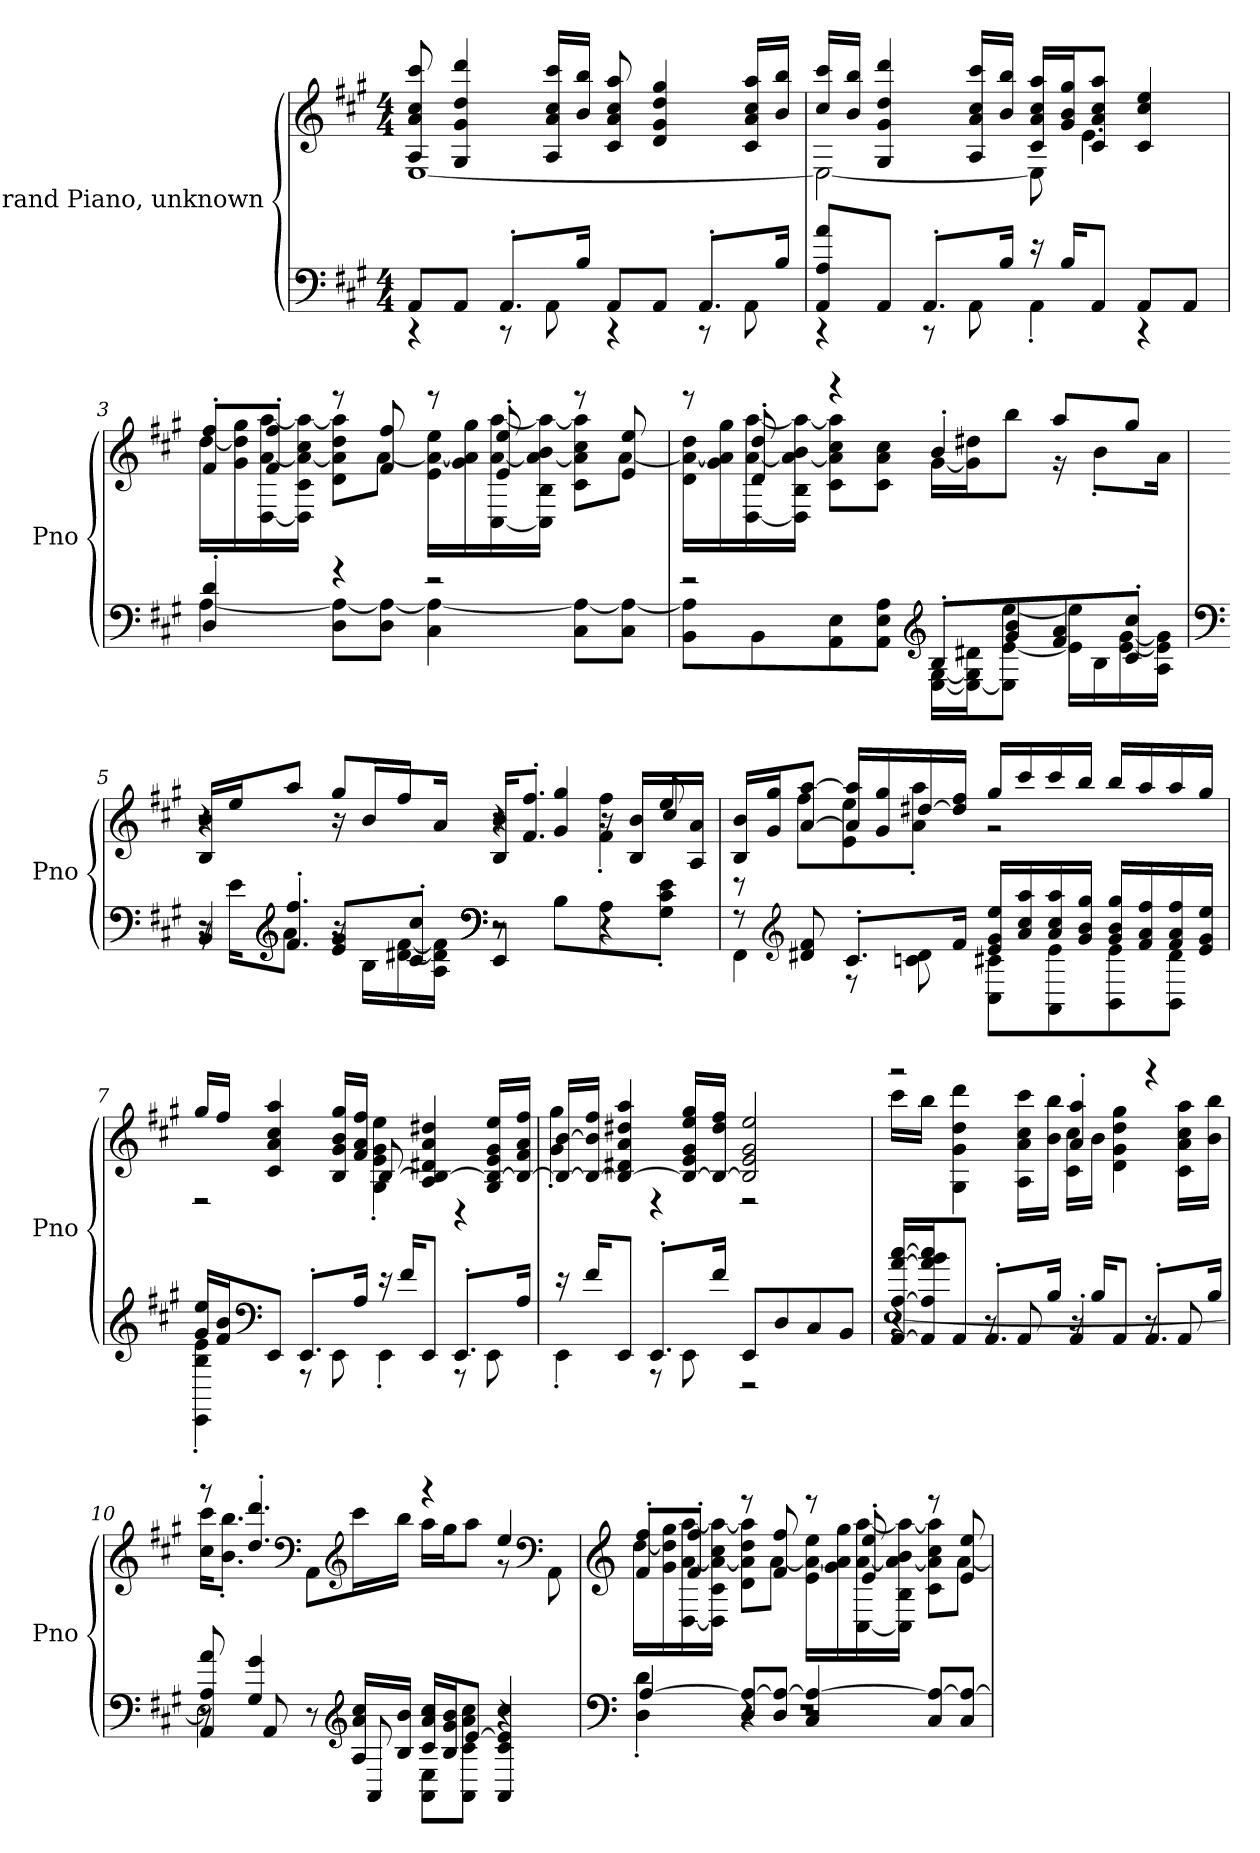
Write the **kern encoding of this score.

**kern	**kern
*part1	*part1
*staff2	*staff1
*I"Grand Piano, unknown	*
*I'Pno	*
*clefF4	*clefG2
*k[f#c#g#]	*k[f#c#g#]
*M4/4	*M4/4
*MM120	*MM120
=1	=1
*^	*^
8AA/L	4r	8A/ 8a/ 8cc#/ 8ccc#/	[1E
8AA/J	.	4G#/ 4g#/ 4dd/ 4ddd/	.
8.AA'/L	8r	.	.
.	8AA\	16A/ 16a/ 16cc#/ 16ccc#/LL	.
16B/Jk	.	16b/ 16bb/JJ	.
8AA/L	4r	8c#/ 8a/ 8cc#/ 8aa/	.
8AA/J	.	4d/ 4g#/ 4dd/ 4gg#/	.
8.AA'/L	8r	.	.
.	8AA\	16c#/ 16a/ 16cc#/ 16aa/LL	.
16B/Jk	.	16b/ 16bb/JJ	.
=2	=2	=2	=2
8AA/ 8A/ 8a/L	4r	16cc#/ 16ccc#/LL	2E\_
.	.	16b/ 16bb/JJ	.
8AA/J	.	4G#/ 4g#/ 4dd/ 4ddd/	.
8.AA'/L	8r	.	.
.	8AA\	16A/ 16a/ 16cc#/ 16ccc#/LL	.
16B/Jk	.	16b/ 16bb/JJ	.
16r	4AA'\	16c#/ 16a/ 16cc#/ 16aa/LL	8E\]
16B/KL	.	16g#/ 16b/ 16gg#/J	.
8AA/J	.	8c#/ 8a/ 8cc#/ 8aa/J	4.e\
8AA/L	4r	4c#/ 4cc#/ 4ee/	.
8AA/J	.	.	.
!!LO:LB:g=z	!!
=3	=3	=3	=3
4D/' 4d/'	[4A\	8f#/' 8ff#/'L	[16dd\LL
.	.	.	16g#\ 16dd\] 16gg#\
.	.	8f#/' 8ff#/'J	[16D\ [16a\ [16aa\
.	.	.	16D\] 16c#\ 16a\_ 16cc#\ 16aa\_JJ
4r	8D\ 8A\_L	8r	8d\ 8a\] 8dd\ 8aa\]L
.	8D\ 8A\_J	8f#/ 8ff#/	[8a\J
2r	4C#\ 4A\_	8r	16e\ 16a\_ 16ee\LL
.	.	.	16g#\ 16a\] 16gg#\
.	.	8e/' 8ee/'	[16C#\ [16a\ [16aa\
.	.	.	16C#\] 16B\ 16a\_ 16b\ 16aa\_JJ
.	8C#\ 8A\_L	8r	8c#\ 8a\] 8cc#\ 8aa\]L
.	8C#\ 8A\_J	8e/ 8ee/	[8a\J
!!LO:LB:g=z	!!
=4	=4	=4	=4
2r	8BB\ 8A\]L	8r	16d\ 16a\_ 16dd\LL
.	.	.	16g#\ 16a\] 16gg#\
.	8BB\	8d/' 8dd/'	[16D\ [16a\ [16aa\
.	.	.	16D\] 16B\ 16a\_ 16b\ 16aa\_JJ
.	8AA\ 8E\	4r	8c#\ 8a\] 8cc#\ 8aa\]L
.	8AA\ 8E\ 8A\J	.	8c#\ 8a\ 8cc#\J
*clefG2	*	*	*
8B'/L	[16E\ [16G#\LL	4b'/	[16g#\LL
.	16E\_ 16G#\] 16d#X\J	.	16g#\] 16dd#X\J
8g#/ 8b/	8E\] [8e\ [8ee\J	.	8bb\J
8f#/ 8a/	16e\] 16ee\]LL	8aa/L	16r
.	16B\	.	8b'\L
8c#/' 8cc#/'J	[16e\ [16g#\	8gg#/J	.
.	16A\ 16e\] 16g#\]JJ	.	16a\Jk
*v	*v	*	*
*	*v	*v
!!LO:LB:g=z
=5	=5
*clefF4	*
*^	*^
*	*^	*	*^
8r	16r	4BB/	4r	2r	16B/ 16b/LL
.	16e\KL	.	.	.	16ee/J
*clefG2	*	*	*	*	*
4.f#/' 4.ff#/'	8a\J	.	.	.	8aa/J
.	16r	8e/ 8g#/L	8gg#/L	.	16r
.	16B\LL	.	.	.	8b'/L
.	[16d#X\ [16f#\	8c#/' 8cc#/'J	8ff#/J	.	.
.	16A\ 16d#\] 16f#\]JJ	.	.	.	16a/Jk
*clefF4	*	*	*	*	*
2r	8r	4EE/	8r	4r	16B/ 16b/KL
.	.	.	.	.	8.f#/' 8.ff#/'J
.	8B\L	.	4g#/ 4gg#/	.	.
.	8A\	4r	.	4f#\' 4ff#\'	16r
.	.	.	.	.	16B/ 16b/LL
.	8G#\' 8c#\' 8e\'J	.	8ee/	.	16cc#/
.	.	.	.	.	16A/ 16a/JJ
*	*v	*v	*	*	*
*	*	*	*v	*v
=6	=6	=6	=6
8r	4FF#\	16B/ 16b/LL	8r
.	.	16g#/ 16gg#/J	.
*clefG2	*	*	*
8d#X/ 8f#/	.	[8a/ [8aa/J	8ff#\L
8.c#'/L	8r	16a/] 16aa/]LL	8e\ 8ee\
.	.	16g#/ 16gg#/	.
.	8cn\ 8d#\	[16dd#X/	8a\' 8aa\'J
16f#/Jk	.	16dd#/] 16ff#/JJ	.
16e/ 16g#/ 16ee/LL	8C#\ 8c#X\L	16gg#/LL	2r
16a/ 16cc#/ 16aa/	.	16ccc#/	.
16a/ 16cc#/ 16aa/	8AA\ 8e\	16ccc#/	.
16g#/ 16b/ 16gg#/JJ	.	16bb/JJ	.
16g#/ 16b/ 16gg#/LL	8BB\ 8e\	16bb/LL	.
16f#/ 16a/ 16ff#/	.	16aa/	.
16f#/ 16a/ 16ff#/	8BB\ 8d#\J	16aa/	.
16e/ 16g#/ 16ee/JJ	.	16gg#/JJ	.
!!LO:LB:g=z	!!
=7	=7	=7	=7
16g#/ 16ee/LL	4EE\' 4B\' 4e\'	16gg#/LL	2r
16f#/ 16b/J	.	16ff#/JJ	.
*clefF4	*	*	*
8EE/J	.	4c#/ 4a/ 4cc#/ 4aa/	.
8.EE'/L	8r	.	.
.	8EE\	16B/ 16g#/ 16b/ 16gg#/LL	.
16A/Jk	.	16f#/ 16a/ 16ff#/JJ	.
16r	4EE'\	[8B/	4G#\' 4e\' 4g#\' 4ee\'
16f#/KL	.	.	.
8EE/J	.	4A/ 4B/_ 4d#X/ 4a/ 4dd#X/	.
8.EE'/L	8r	.	4r
.	8EE\	16G#/ 16B/_ 16e/ 16g#/ 16ee/LL	.
16A/Jk	.	16B/_ 16f#/ 16a/ 16ff#/JJ	.
=8	=8	=8	=8
16r	4EE'\	16B/_ [16b/LL	4g#\' 4gg#\'
16f#/KL	.	16B/_ 16b/] 16ff#/JJ	.
8EE/J	.	4B/_ 4d#X/ 4a/ 4dd#X/ 4aa/	.
8.EE'/L	8r	.	4r
.	8EE\	16B/_ 16e/ 16g#/ 16ee/ 16gg#/LL	.
16f#/Jk	.	16B/_ 16dd#/ 16ff#/JJ	.
8EE/L	2r	2B/] 2e/ 2g#/ 2ee/	2r
8D/	.	.	.
8C#/	.	.	.
8BB/J	.	.	.
!!LO:PB:g=z	!!
=9	=9	=9	=9
*	*^	*	*
[16AA/ [16A/ [16a/ [16cc#/LL	[1E	4r	2r	16ccc#\LL
16AA/] 16A/] 16a/] 16b/ 16cc#/]J	.	.	.	16bb\JJ
8AA/J	.	.	.	4G#\ 4g#\ 4dd\ 4ddd\
8.AA'/L	.	8r	.	.
.	.	8AA/	.	16A\ 16a\ 16cc#\ 16ccc#\LL
16B/Jk	.	.	.	16b\ 16bb\JJ
16r	.	4AA'/	4a/' 4aa/'	16c#\ 16cc#\LL
16B/KL	.	.	.	16b\JJ
8AA/J	.	.	.	4d\ 4g#\ 4dd\ 4gg#\
8.AA'/L	.	8r	4r	.
.	.	8AA/	.	16c#\ 16a\ 16cc#\ 16aa\LL
16B/Jk	.	.	.	16b\ 16bb\JJ
=10	=10	=10	=10	=10
8AA/ 8A/ 8a/	2E\]	8r	8r	16cc#\ 16ccc#\KL
.	.	.	.	8.b\' 8.bb\'J
4G#/ 4g#/	.	8AA/	4.dd/' 4.ddd/'	.
*	*	*	*clefF4	*
.	.	8r	.	8AA\L
*clefG2	*	*	*clefG2	*
16A/ 16a/ 16cc#/LL	.	8AA/	.	16ccc#\L
16B/ 16b/JJ	.	.	.	16bb\JJ
16c#/ 16a/ 16cc#/LL	8AA\ 8E\L	2r	4r	16aa\LL
16B/ 16g#/ 16b/J	.	.	.	16gg#\J
[8e/J	8AA\ 8c#\ 8a\ 8cc#\J	.	.	8aa\J
4AA/ 4c#/ 4e/] 4cc#/	4r	.	4ee/	8r
*	*	*	*clefF4	*
.	.	.	.	8AA\
!!LO:LB:g=z	!!
=11	=11	=11	=11	=11
*clefF4	*	*	*clefG2	*
1r	4D\' 4d\'	[4A/	8f#/' 8ff#/'L	[16dd\LL
.	.	.	.	16g#\ 16dd\] 16gg#\
.	.	.	8f#/' 8ff#/'J	[16D\ [16a\ [16aa\
.	.	.	.	16D\] 16c#\ 16a\_ 16cc#\ 16aa\_JJ
.	4r	8D/ 8A/_L	8r	8d\ 8a\] 8dd\ 8aa\]L
.	.	8D/ 8A/_J	8f#/ 8ff#/	[8a\J
.	2r	4C#/ 4A/_	8r	16e\ 16a\_ 16ee\LL
.	.	.	.	16g#\ 16a\] 16gg#\
.	.	.	8e/' 8ee/'	[16C#\ [16a\ [16aa\
.	.	.	.	16C#\] 16B\ 16a\_ 16b\ 16aa\_JJ
.	.	8C#/ 8A/_L	8r	8c#\ 8a\] 8cc#\ 8aa\]L
.	.	8C#/ 8A/_J	8e/ 8ee/	[8a\J
*v	*v	*v	*	*
*	*v	*v
=	=
*-	*-
